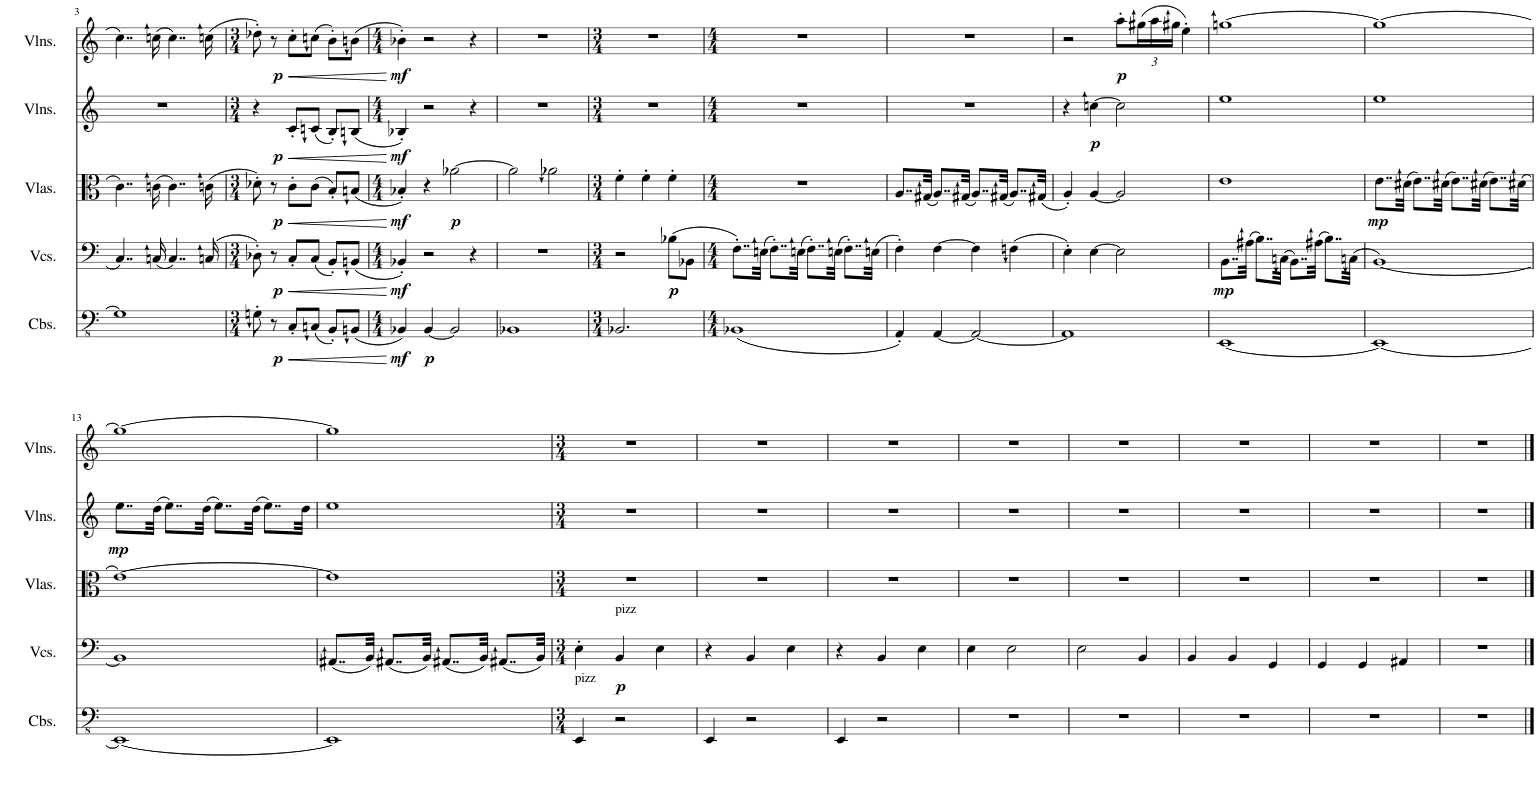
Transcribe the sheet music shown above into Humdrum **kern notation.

**kern	**dynam	**kern	**dynam	**kern	**dynam	**kern	**dynam	**kern	**dynam
*part5	*part5	*part4	*part4	*part3	*part3	*part2	*part2	*part1	*part1
*staff5	*staff5	*staff4	*staff4	*staff3	*staff3	*staff2	*staff2	*staff1	*staff1
*I"Contrabasses	*	*I"Violoncellos	*	*I"Violas	*	*I"Violins	*	*I"Violins	*
*I'Cbs.	*	*I'Vcs.	*	*I'Vlas.	*	*I'Vlns.	*	*I'Vlns.	*
!!LO:PB:g=z
*clefFv4	*	*clefF4	*	*clefC3	*	*clefG2	*	*clefG2	*
*k[]	*	*k[]	*	*k[]	*	*k[]	*	*k[]	*
*M4/4	*	*M4/4	*	*M4/4	*	*M4/4	*	*M4/4	*
=3	=3	=3	=3	=3	=3	=3	=3	=3	=3
1GG]	.	4..C/	.	4..c\	.	1r	.	4..cc\	.
.	.	(16Cn/	.	(16cn\	.	.	.	(16ccn\	.
.	.	4..C/)	.	4..c\)	.	.	.	4..cc\)	.
.	.	(16Cn/	.	(16cn\	.	.	.	(16ccn\	.
=4	=4	=4	=4	=4	=4	=4	=4	=4	=4
*M3/4	*	*M3/4	*	*M3/4	*	*M3/4	*	*M3/4	*
8GGn'\	.	8D-X'\)	.	8d-X'\)	.	4r	.	8dd-X'\)	.
8r	.	8r	.	8r	.	.	.	8r	.
!	!LO:HP:b	!	!LO:HP:b	!	!LO:HP:b	!	!LO:HP:b	!	!LO:HP:b
!	!LO:DY:n=1:b	!	!LO:DY:n=1:b	!	!LO:DY:n=1:b	!	!LO:DY:n=1:b	!	!LO:DY:n=1:b
8CC'/L	< p	8C'/L	< p	8c'\L	< p	8c'/L	< p	8cc'\L	< p
(8CCn/J	.	(8Cn/J	.	(8cn\J	.	(8cn/J	.	(8ccn\J	.
8BBB'/L)	.	8BB'/L)	.	8B'/L)	.	8B'/L)	.	8b'\L)	.
(8BBBn/J	.	(8BBn/J	.	(8Bn/J	.	(8Bn/J	.	(8bn\J	.
.	[	.	[	.	[	.	[	.	[
=5	=5	=5	=5	=5	=5	=5	=5	=5	=5
*M4/4	*	*M4/4	*	*M4/4	*	*M4/4	*	*M4/4	*
!	!LO:DY:b	!	!LO:DY:b	!	!LO:DY:b	!	!LO:DY:b	!	!LO:DY:b
4BBB-X/)	mf	4BB-X'/)	mf	4B-X'/)	mf	4B-X'/)	mf	4b-X'\)	mf
!	!LO:DY:b	!	!	!	!	!	!	!	!
[4BBB-/	p	2r	.	4r	.	2r	.	2r	.
!	!	!	!	!	!LO:DY:b	!	!	!	!
2BBB-/]	.	.	.	[2a-X\	p	.	.	.	.
.	.	4r	.	.	.	4r	.	4r	.
=6	=6	=6	=6	=6	=6	=6	=6	=6	=6
1BBB-X	.	1r	.	2a-\]	.	1r	.	1r	.
.	.	.	.	2an\	.	.	.	.	.
=7	=7	=7	=7	=7	=7	=7	=7	=7	=7
*M3/4	*	*M3/4	*	*M3/4	*	*M3/4	*	*M3/4	*
2.BBB-X/	.	2r	.	4f'\	.	2.r	.	2.r	.
.	.	.	.	4f'\	.	.	.	.	.
!	!	!	!LO:DY:b	!	!	!	!	!	!
.	.	(8B-X\L	p	4f'\	.	.	.	.	.
.	.	8BB-X\J	.	.	.	.	.	.	.
=8	=8	=8	=8	=8	=8	=8	=8	=8	=8
*M4/4	*	*M4/4	*	*M4/4	*	*M4/4	*	*M4/4	*
(1BBB-X	.	8..F'\L)	.	1r	.	1r	.	1r	.
.	.	(32En\Jkk	.	.	.	.	.	.	.
.	.	8..F'\L)	.	.	.	.	.	.	.
.	.	(32En\Jkk	.	.	.	.	.	.	.
.	.	8..F'\L)	.	.	.	.	.	.	.
.	.	(32En\Jkk	.	.	.	.	.	.	.
.	.	8..F'\L)	.	.	.	.	.	.	.
.	.	(32En\Jkk	.	.	.	.	.	.	.
=9	=9	=9	=9	=9	=9	=9	=9	=9	=9
4AAA'/)	.	4F'\)	.	8..A/L	.	1r	.	1r	.
.	.	.	.	(32Gn/Jkk	.	.	.	.	.
[4AAA/	.	[4F\	.	8..A/L)	.	.	.	.	.
.	.	.	.	(32Gn/Jkk	.	.	.	.	.
2AAA/_	.	4F\]	.	8..A/L)	.	.	.	.	.
.	.	.	.	(32Gn/Jkk	.	.	.	.	.
.	.	(4Fn\	.	8..A/L)	.	.	.	.	.
.	.	.	.	(32Gn/Jkk	.	.	.	.	.
=10	=10	=10	=10	=10	=10	=10	=10	=10	=10
1AAA]	.	4E'\)	.	4A'/)	.	4r	.	2r	.
!	!	!	!	!	!	!	!LO:DY:b	!	!
.	.	[4E\	.	[4A/	.	[4ccn\	p	.	.
!	!	!	!	!	!	!	!	!	!LO:DY:b
.	.	2E\]	.	2A/]	.	2ccn\]	.	8aa'\L	p
*	*	*	*	*	*	*	*	*Xbrackettup	*
.	.	.	.	.	.	.	.	(24ggn\L	.
.	.	.	.	.	.	.	.	24aa\	.
.	.	.	.	.	.	.	.	24ggn\JJ	.
.	.	.	.	.	.	.	.	4ee'\)	.
=11	=11	=11	=11	=11	=11	=11	=11	=11	=11
!	!	!	!LO:DY:b	!	!	!	!	!	!
[1EEE	.	8..BB\L	mp	1e	.	1ee	.	[1ggn	.
.	.	(32An\Jkk	.	.	.	.	.	.	.
.	.	8..B\L)	.	.	.	.	.	.	.
.	.	(32Cn\Jkk	.	.	.	.	.	.	.
.	.	8..BB\L)	.	.	.	.	.	.	.
.	.	(32An\Jkk	.	.	.	.	.	.	.
.	.	8..B\L)	.	.	.	.	.	.	.
.	.	(32Cn\Jkk	.	.	.	.	.	.	.
=12	=12	=12	=12	=12	=12	=12	=12	=12	=12
!	!	!	!	!	!LO:DY:b	!	!	!	!
1EEE_	.	[1BB)	.	8..e\L	mp	1ee	.	1ggn_	.
.	.	.	.	(32dn\Jkk	.	.	.	.	.
.	.	.	.	8..e\L)	.	.	.	.	.
.	.	.	.	(32dn\Jkk	.	.	.	.	.
.	.	.	.	8..e\L)	.	.	.	.	.
.	.	.	.	(32dn\Jkk	.	.	.	.	.
.	.	.	.	8..e\L)	.	.	.	.	.
.	.	.	.	(32dn\Jkk	.	.	.	.	.
!!LO:LB:g=z
=13	=13	=13	=13	=13	=13	=13	=13	=13	=13
!	!	!	!	!	!	!	!LO:DY:b	!	!
1EEE_	.	1BB]	.	[1e)	.	8..ee\L	mp	1ggn_	.
.	.	.	.	.	.	(32ddn\Jkk	.	.	.
.	.	.	.	.	.	8..ee\L)	.	.	.
.	.	.	.	.	.	(32ddn\Jkk	.	.	.
.	.	.	.	.	.	8..ee\L)	.	.	.
.	.	.	.	.	.	(32ddn\Jkk	.	.	.
.	.	.	.	.	.	8..ee\L)	.	.	.
.	.	.	.	.	.	32ddn\Jkk	.	.	.
=14	=14	=14	=14	=14	=14	=14	=14	=14	=14
1EEE]	.	(8..AAn/L	.	1e]	.	1ee	.	1ggn]	.
.	.	32BB/Jkk)	.	.	.	.	.	.	.
.	.	(8..AAn/L	.	.	.	.	.	.	.
.	.	32BB/Jkk)	.	.	.	.	.	.	.
.	.	(8..AAn/L	.	.	.	.	.	.	.
.	.	32BB/Jkk)	.	.	.	.	.	.	.
.	.	(8..AAn/L	.	.	.	.	.	.	.
.	.	32BB/Jkk)	.	.	.	.	.	.	.
=15	=15	=15	=15	=15	=15	=15	=15	=15	=15
*M3/4	*	*M3/4	*	*M3/4	*	*M3/4	*	*M3/4	*
!LO:TX:a:t=pizz	!	!	!	!	!	!	!	!	!
4EEE/	.	4E'\	.	2.r	.	2.r	.	2.r	.
!	!	!LO:TX:a:t=pizz	!	!	!	!	!	!	!
!	!	!	!LO:DY:b	!	!	!	!	!	!
2r	.	4BB/	p	.	.	.	.	.	.
.	.	4E\	.	.	.	.	.	.	.
=16	=16	=16	=16	=16	=16	=16	=16	=16	=16
4EEE/	.	4r	.	2.r	.	2.r	.	2.r	.
2r	.	4BB/	.	.	.	.	.	.	.
.	.	4E\	.	.	.	.	.	.	.
=17	=17	=17	=17	=17	=17	=17	=17	=17	=17
4EEE/	.	4r	.	2.r	.	2.r	.	2.r	.
2r	.	4BB/	.	.	.	.	.	.	.
.	.	4E\	.	.	.	.	.	.	.
=18	=18	=18	=18	=18	=18	=18	=18	=18	=18
2.r	.	4E\	.	2.r	.	2.r	.	2.r	.
.	.	2E\	.	.	.	.	.	.	.
=19	=19	=19	=19	=19	=19	=19	=19	=19	=19
2.r	.	2E\	.	2.r	.	2.r	.	2.r	.
.	.	4BB/	.	.	.	.	.	.	.
=20	=20	=20	=20	=20	=20	=20	=20	=20	=20
2.r	.	4BB/	.	2.r	.	2.r	.	2.r	.
.	.	4BB/	.	.	.	.	.	.	.
.	.	4GG/	.	.	.	.	.	.	.
=21	=21	=21	=21	=21	=21	=21	=21	=21	=21
2.r	.	4GG/	.	2.r	.	2.r	.	2.r	.
.	.	4GG/	.	.	.	.	.	.	.
.	.	4AA#X/	.	.	.	.	.	.	.
=22	=22	=22	=22	=22	=22	=22	=22	=22	=22
2.r	.	2.r	.	2.r	.	2.r	.	2.r	.
==	==	==	==	==	==	==	==	==	==
*-	*-	*-	*-	*-	*-	*-	*-	*-	*-
